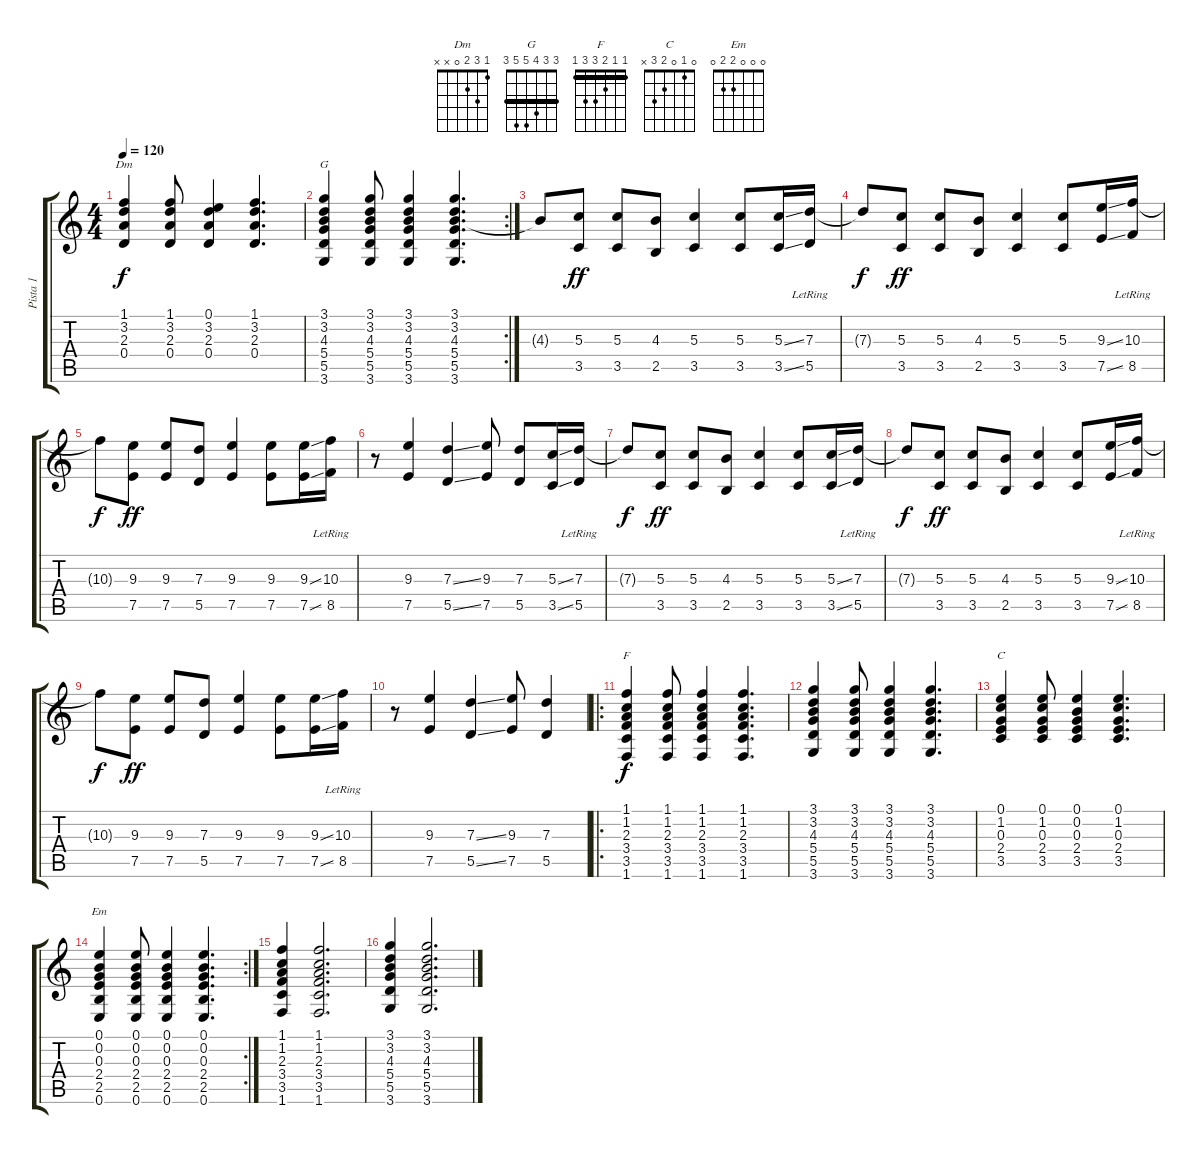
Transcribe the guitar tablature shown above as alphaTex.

\track ("Pista 1" "Pista 1") {instrument acousticguitarsteel}
\staff {score tabs}
\tuning (E4 B3 G3 D3 A2 E2) {hide}
\chord ("Dm" 1 3 2 0 x x)
\chord ("G" 3 3 4 5 5 3) {barre 3}
\chord ("F" 1 1 2 3 3 1) {barre 1}
\chord ("C" 0 1 0 2 3 x)
\chord ("Em" 0 0 0 2 2 0)
\ts (4 4)
\tempo 120
\clef g2
\ks c
(1.1 3.2 2.3 0.4).4{ch "Dm" dy f} (1.1 3.2 2.3 0.4).8 (0.1 3.2 2.3 0.4).4 (1.1 3.2 2.3 0.4).4{d} |
\rc 2
(3.1 3.2 4.3 5.4 5.5 3.6).4{ch "G"} (3.1 3.2 4.3 5.4 5.5 3.6).8 (3.1 3.2 4.3 5.4 5.5 3.6).4 (3.1 3.2 4.3 5.4 5.5 3.6).4{d} |
4.3{t}.8 (5.3 3.5).8{dy ff} (5.3 3.5).8 (4.3 2.5).8 (5.3 3.5).4 (5.3 3.5).8 (5.3{ss} 3.5{ss}).16 (7.3{lr} 5.5{lr}).16 |
7.3{t}.8{dy f} (5.3 3.5).8{dy ff} (5.3 3.5).8 (4.3 2.5).8 (5.3 3.5).4 (5.3 3.5).8 (9.3{ss} 7.5{ss}).16 (10.3{lr} 8.5{lr}).16 |
10.3{t}.8{dy f} (9.3 7.5).8{dy ff} (9.3 7.5).8 (7.3 5.5).8 (9.3 7.5).4 (9.3 7.5).8 (9.3{ss} 7.5{ss}).16 (10.3{lr} 8.5{lr}).16 |
r.8 (9.3 7.5).4 (7.3{ss} 5.5{ss}).4 (9.3 7.5).8 (7.3 5.5).8 (5.3{ss} 3.5{ss}).16 (7.3{lr} 5.5{lr}).16 |
7.3{t}.8{dy f} (5.3 3.5).8{dy ff} (5.3 3.5).8 (4.3 2.5).8 (5.3 3.5).4 (5.3 3.5).8 (5.3{ss} 3.5{ss}).16 (7.3{lr} 5.5{lr}).16 |
7.3{t}.8{dy f} (5.3 3.5).8{dy ff} (5.3 3.5).8 (4.3 2.5).8 (5.3 3.5).4 (5.3 3.5).8 (9.3{ss} 7.5{ss}).16 (10.3{lr} 8.5{lr}).16 |
10.3{t}.8{dy f} (9.3 7.5).8{dy ff} (9.3 7.5).8 (7.3 5.5).8 (9.3 7.5).4 (9.3 7.5).8 (9.3{ss} 7.5{ss}).16 (10.3{lr} 8.5{lr}).16 |
r.8 (9.3 7.5).4 (7.3{ss} 5.5{ss}).4 (9.3 7.5).8 (7.3 5.5).4 |
\ro
(1.1 1.2 2.3 3.4 3.5 1.6).4{ch "F" dy f} (1.1 1.2 2.3 3.4 3.5 1.6).8 (1.1 1.2 2.3 3.4 3.5 1.6).4 (1.1 1.2 2.3 3.4 3.5 1.6).4{d} |
(3.1 3.2 4.3 5.4 5.5 3.6).4 (3.1 3.2 4.3 5.4 5.5 3.6).8 (3.1 3.2 4.3 5.4 5.5 3.6).4 (3.1 3.2 4.3 5.4 5.5 3.6).4{d} |
(0.1 1.2 0.3 2.4 3.5).4{ch "C"} (0.1 1.2 0.3 2.4 3.5).8 (0.1 0.2 0.3 2.4 3.5).4 (0.1 1.2 0.3 2.4 3.5).4{d} |
\rc 2
(0.1 0.2 0.3 2.4 2.5 0.6).4{ch "Em"} (0.1 0.2 0.3 2.4 2.5 0.6).8 (0.1 0.2 0.3 2.4 2.5 0.6).4 (0.1 0.2 0.3 2.4 2.5 0.6).4{d} |
(1.1 1.2 2.3 3.4 3.5 1.6).4 (1.1 1.2 2.3 3.4 3.5 1.6).2{d} |
(3.1 3.2 4.3 5.4 5.5 3.6).4 (3.1 3.2 4.3 5.4 5.5 3.6).2{d}
